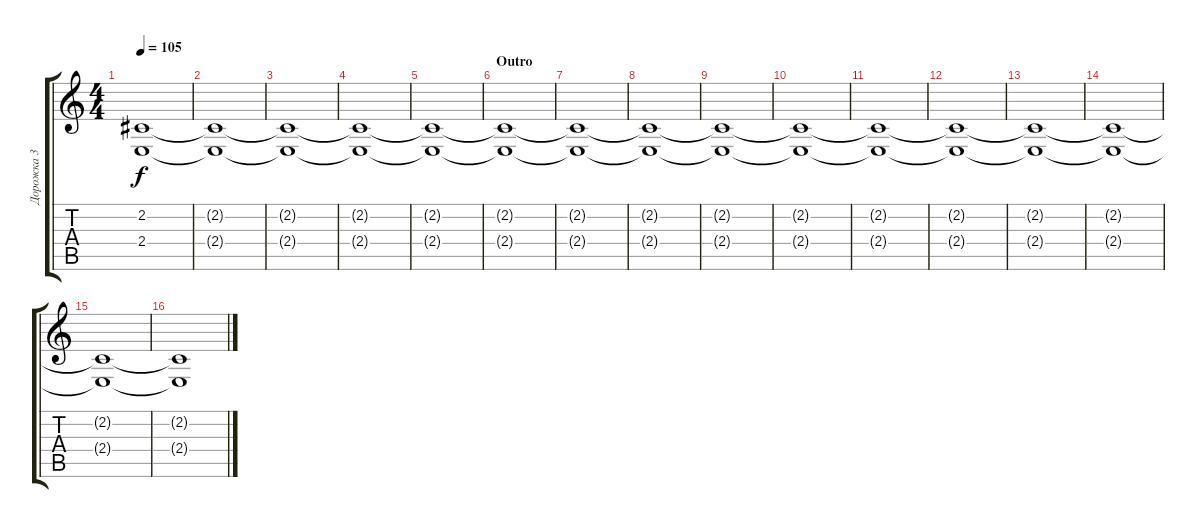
\track ("Дорожка 3" "Дорожка 3") {instrument flute}
\staff {score tabs}
\tuning (E4 B3 G3 D3 A2 E2) {hide}
\ts (4 4)
\tempo 105
\clef g2
\ks c
(2.2{t} 2.4{t}).1{dy f} |
(2.2{t} 2.4{t}).1 |
(2.2{t} 2.4{t}).1 |
(2.2{t} 2.4{t}).1 |
(2.2{t} 2.4{t}).1 |
\section ("" "Outro")
(2.2{t} 2.4{t}).1 |
(2.2{t} 2.4{t}).1 |
(2.2{t} 2.4{t}).1 |
(2.2{t} 2.4{t}).1 |
(2.2{t} 2.4{t}).1 |
(2.2{t} 2.4{t}).1 |
(2.2{t} 2.4{t}).1 |
(2.2{t} 2.4{t}).1 |
(2.2{t} 2.4{t}).1{volume 0} |
(2.2{t} 2.4{t}).1 |
(2.2{t} 2.4{t}).1
